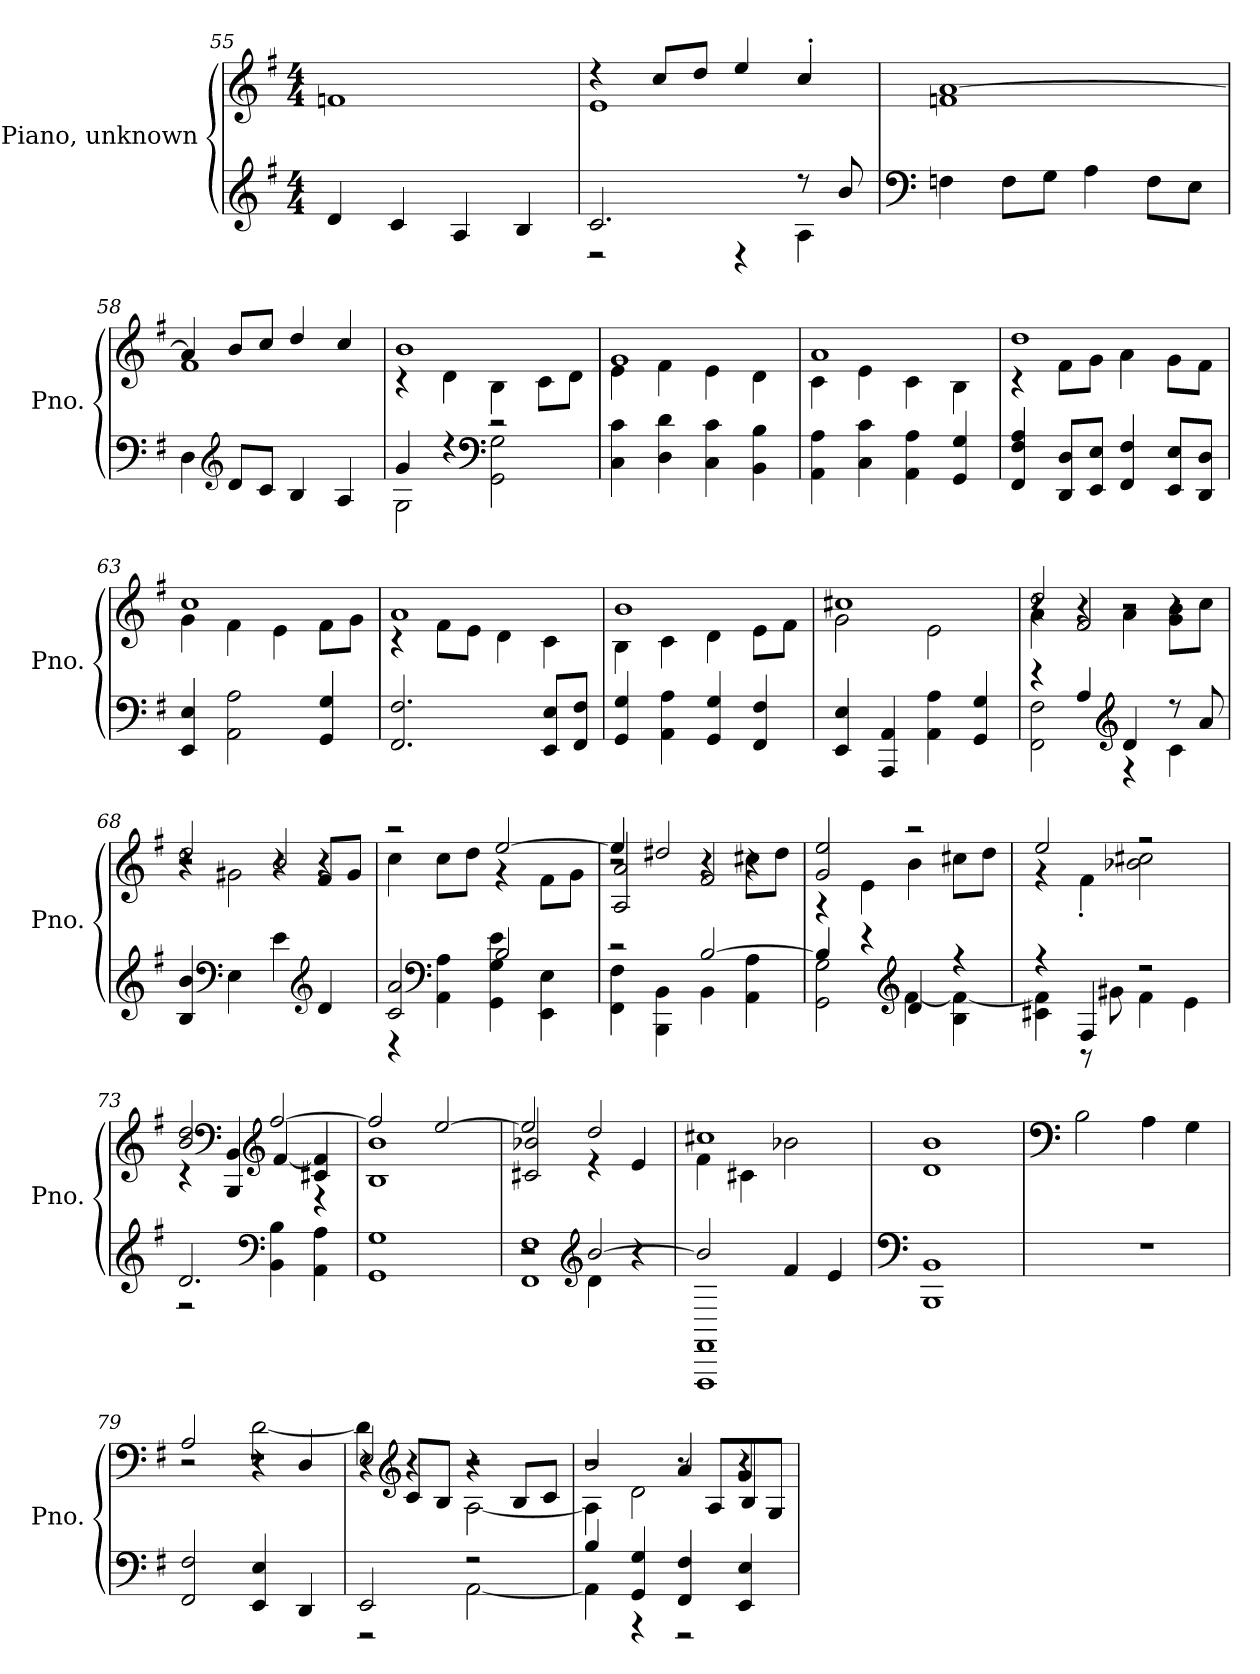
**kern	**kern
*part1	*part1
*staff2	*staff1
*I"Piano, unknown	*
*I'Pno.	*
*clefG2	*clefG2
*k[f#]	*k[f#]
*M4/4	*M4/4
=55	=55
4d/	1fn
4c/	.
4A/	.
4B/	.
=56	=56
*^	*^
2.c/	2r	4r	1e
.	.	8cc/L	.
.	.	8dd/J	.
.	4r	4ee/	.
8r	4A\	4cc'/	.
8b/	.	.	.
*v	*v	*	*
=57	=57	=57
*clefF4	*	*
4Fn\	[1a	1fn
8F\L	.	.
8G\J	.	.
4A\	.	.
8F\L	.	.
8E\J	.	.
=58	=58	=58
4D\	4a/]	1f#
*clefG2	*	*
8d/L	8b/L	.
8c/J	8cc/J	.
4B/	4dd/	.
4A/	4cc/	.
!!LO:LB:g=z	!!
=59	=59	=59
*^	*	*
4g/	2G\	1b	4r
4r	.	.	4d\
*clefF4	*	*	*
2r	2GG\ 2G\	.	4B\
.	.	.	8c\L
.	.	.	8d\J
*v	*v	*	*
=60	=60	=60
4C\ 4c\	1g	4e\
4D\ 4d\	.	4f#\
4C\ 4c\	.	4e\
4BB\ 4B\	.	4d\
=61	=61	=61
4AA\ 4A\	1a	4c\
4C\ 4c\	.	4e\
4AA\ 4A\	.	4c\
4GG/ 4G/	.	4B\
=62	=62	=62
4FF#/ 4F#/ 4A/	1dd	4r
8DD/ 8D/L	.	8f#\L
8EE/ 8E/J	.	8g\J
4FF#/ 4F#/	.	4a\
8EE/ 8E/L	.	8g\L
8DD/ 8D/J	.	8f#\J
=63	=63	=63
4EE/ 4E/	1cc	4g\
2AA\ 2A\	.	4f#\
.	.	4e\
4GG/ 4G/	.	8f#\L
.	.	8g\J
=64	=64	=64
2.FF#/ 2.F#/	1a	4r
.	.	8f#\L
.	.	8e\J
.	.	4d\
8EE/ 8E/L	.	4c\
8FF#/ 8F#/J	.	.
!!LO:PB:g=z	!!
=65	=65	=65
4GG/ 4G/	1b	4B\
4AA\ 4A\	.	4c\
4GG/ 4G/	.	4d\
4FF#/ 4F#/	.	8e\L
.	.	8f#\J
=66	=66	=66
4EE/ 4E/	1cc#X	2g\
4AAA/ 4AA/	.	.
4AA\ 4A\	.	2e\
4GG/ 4G/	.	.
=67	=67	=67
*^	*	*^
4r	2FF#\ 2F#\	2dd/	4a\	4r
4A/	.	.	4r	2f#/
*clefG2	*	*	*	*
4d/	4r	2r	4a\	.
8r	4c\	.	8g\ 8b\L	4r
8a/	.	.	8cc\J	.
*v	*v	*	*	*
=68	=68	=68	=68
4B/ 4b/	2dd/	4r	2r
*clefF4	*	*	*
4E\	.	2g#X\	.
4e\	2b/	.	4r
*clefG2	*	*	*
4d/	.	4r	8f#/L
.	.	.	8g#/J
*	*	*v	*v
=69	=69	=69
*^	*	*
2c/ 2a/	4r	2r	4cc\
*clefF4	*	*	*
.	4AA\ 4A\	.	8cc\L
.	.	.	8dd\J
2B/	4GG\ 4G\ 4e\	[2ee/	4r
.	4EE\ 4E\	.	8f#\L
.	.	.	8g\J
!!LO:LB:g=z
=70	=70	=70	=70
*	*	*	*^
2r	4FF#\ 4F#\	4ee/]	2r	2A/ 2a/
.	4BBB\ 4BB\	2dd#X/	.	.
[2B/	4BB\	.	4r	2f#/
.	4AA\ 4A\	4r	8cc#X\L	.
.	.	.	8dd#\J	.
*	*	*	*v	*v
=71	=71	=71	=71
4B/]	2GG\ 2G\	2g/ 2ee/	4r
4r	.	.	4e\
*clefG2	*	*	*
4d/	[4f#\	2r	4b\
4r	4B\ 4f#\_	.	8cc#X\L
.	.	.	8dd\J
=72	=72	=72	=72
4r	4c#X\ 4f#\]	2ee/	4r
4F#/	8r	.	4f#'\
.	8g#X\	.	.
2r	4f#\	2r	2b-X\ 2cc#X\
.	4e\	.	.
=73	=73	=73	=73
2.d/	2r	2b/ 2dd/	4r
*	*	*clefF4	*
.	.	.	4BBB/ 4BB/
*clefF4	*	*clefG2	*
.	4BB\ 4B\	[2ff#/	[4f#/
4r	4AA\ 4A\	.	4c#X/ 4f#/]
*v	*v	*	*
=74	=74	=74
1GG 1G	2ff#/]	1B 1b
.	[2ee/	.
=75	=75	=75
*^	*	*
*	*^	*	*
2r	2r	1FF# 1F#	2ee/]	2c#X/ 2b-X/
*clefG2	*	*	*	*
[2b/	4d\	.	2dd/	4r
.	4r	.	.	4e/
*	*v	*v	*	*
!!LO:LB:g=z	!!
=76	=76	=76	=76
2b/]	1FFF# 1FF#	1cc#X	4f#\
.	.	.	4c#X\
4f#/	.	.	2b-X\
4e/	.	.	.
*v	*v	*	*
*	*v	*v
=77	=77
*clefF4	*
1BBB 1BB	1d 1b
=78	=78
*	*clefF4
1r	2B\
.	4A\
.	4G\
=79	=79
*	*^
*	*	*^
2FF#/ 2F#/	1r	2r	2A/
4EE/ 4E/	.	[2d\	4r
4DD/	.	.	4D/
=80	=80	=80	=80
*^	*	*	*
2EE/	2r	2E/	4d\]	4r
*	*	*clefG2	*	*
.	.	.	4r	8c/L
.	.	.	.	8B/J
2r	[2AA\	2r	[2A\	4r
.	.	.	.	8B/L
.	.	.	.	8c/J
=81	=81	=81	=81	=81
4B/	4AA\]	2b/	4A\]	2r
4GG/ 4G/	4r	.	2d\	.
4FF#/ 4F#/	2r	4a/	.	8r
.	.	.	.	8A/L
4EE/ 4E/	.	4g/	4r	8B/
.	.	.	.	8G/J
*v	*v	*	*	*
*	*v	*v	*v
=	=
*-	*-
